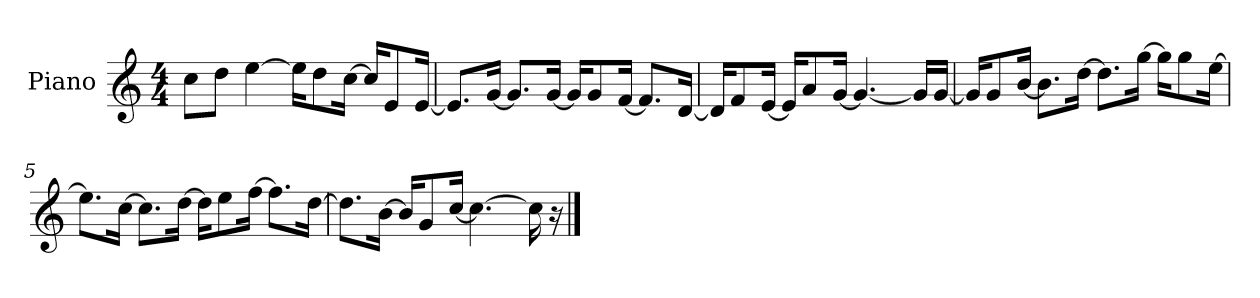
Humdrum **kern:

**kern
*part1
*staff1
*I"Piano
*I'P-no
*clefG2
*k[]
*M4/4
*MM90
=1
8cc\L
8dd\J
[4ee\
16ee\KL]
8dd\
[16cc\Jk
16cc/KL]
8e/
[16e/Jk
=2
8.e/L]
[16g/Jk
8.g/L]
[16g/Jk
16g/KL]
8g/
[16f/Jk
8.f/L]
[16d/Jk
=3
16d/KL]
8f/
[16e/Jk
16e/KL]
8a/
[16g/Jk
4.g/_
16g/LL]
[16g/JJ
=4
16g/KL]
8g/
[16b/Jk
8.b\L]
[16dd\Jk
8.dd\L]
[16gg\Jk
16gg\KL]
8gg\
[16ee\Jk
!!LO:LB:g=z
=5
8.ee\L]
[16cc\Jk
8.cc\L]
[16dd\Jk
16dd\KL]
8ee\
[16ff\Jk
8.ff\L]
[16dd\Jk
=6
8.dd\L]
[16b\Jk
16b/KL]
8g/
[16cc/Jk
4.cc\_
16cc\]
16r
==
*-
